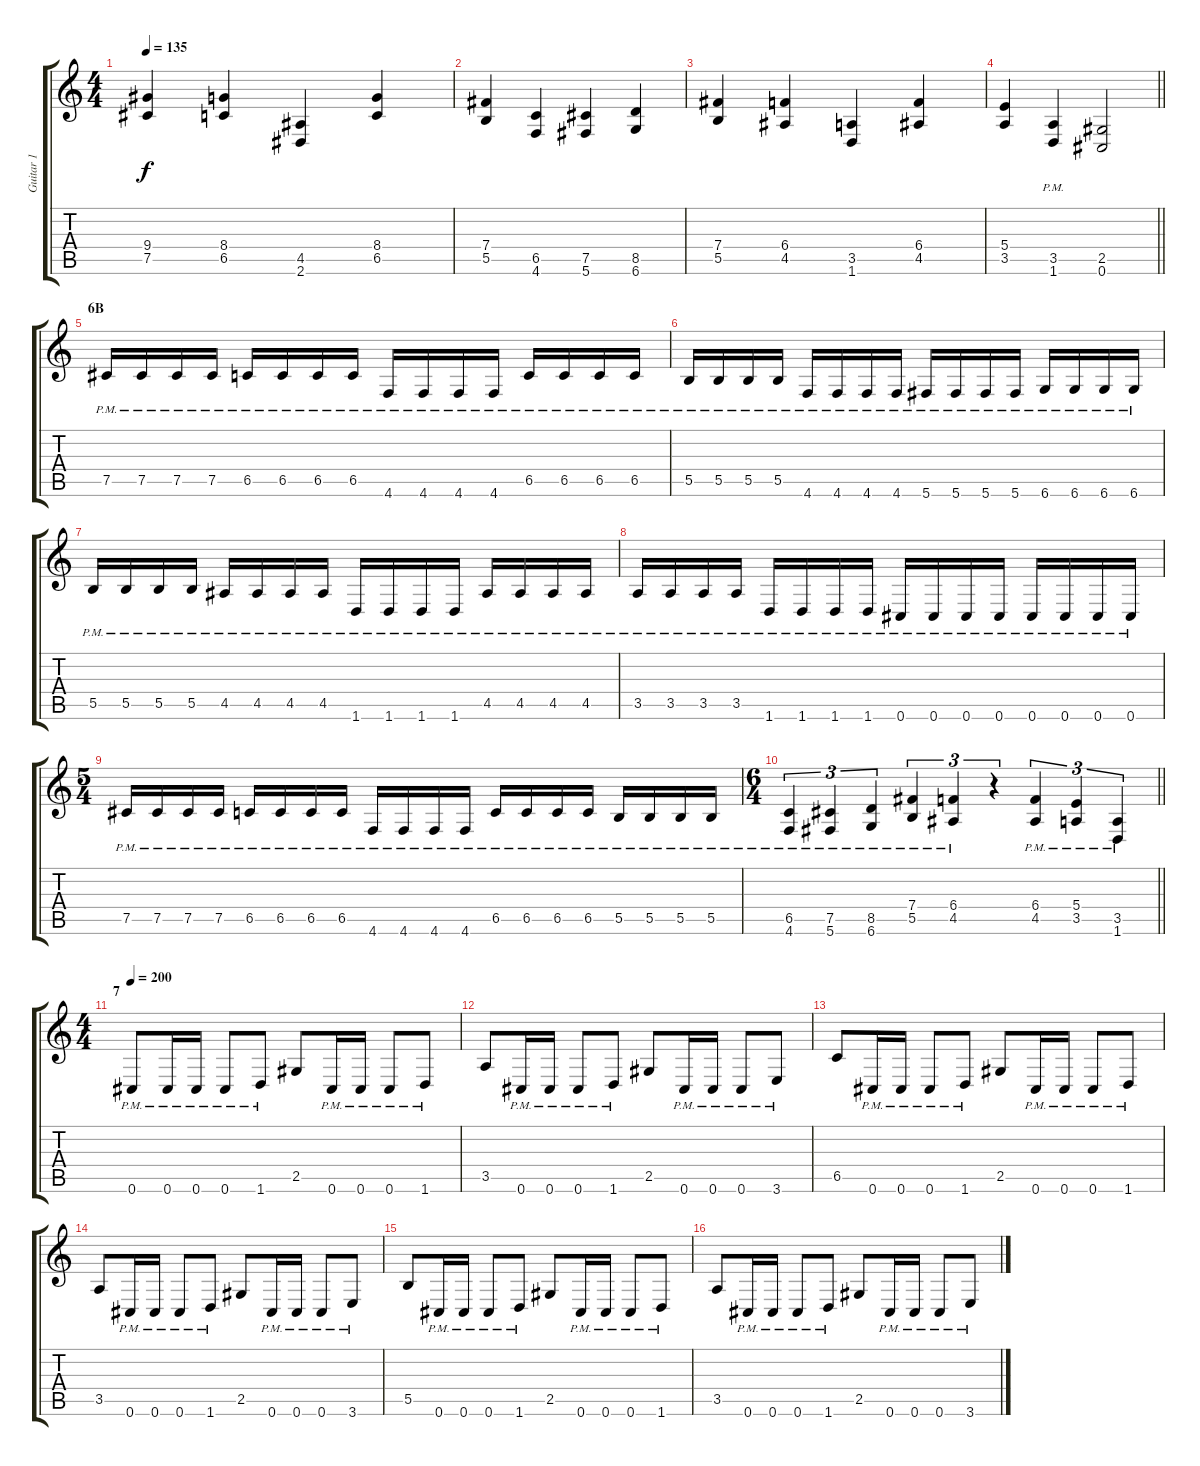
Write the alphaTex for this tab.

\track ("Guitar 1" "Guitar 1") {instrument distortionguitar}
\staff {score tabs}
\tuning (Db4 Ab3 E3 B2 Gb2 Db2) {hide}
\ts (4 4)
\tempo 135
\clef g2
\ks c
(9.4 7.5).4{dy f} (8.4 6.5).4 (4.5 2.6).4 (8.4 6.5).4 |
(7.4 5.5).4 (6.5 4.6).4 (7.5 5.6).4 (8.5 6.6).4 |
(7.4 5.5).4 (6.4 4.5).4 (3.5 1.6).4 (6.4 4.5).4 |
\barLineRight lightlight
(5.4 3.5).4 (3.5{pm} 1.6{pm}).4 (2.5 0.6).2 |
\section ("" "6B")
7.5{pm}.16 7.5{pm}.16 7.5{pm}.16 7.5{pm}.16 6.5{pm}.16 6.5{pm}.16 6.5{pm}.16 6.5{pm}.16 4.6{pm}.16 4.6{pm}.16 4.6{pm}.16 4.6{pm}.16 6.5{pm}.16 6.5{pm}.16 6.5{pm}.16 6.5{pm}.16 |
5.5{pm}.16 5.5{pm}.16 5.5{pm}.16 5.5{pm}.16 4.6{pm}.16 4.6{pm}.16 4.6{pm}.16 4.6{pm}.16 5.6{pm}.16 5.6{pm}.16 5.6{pm}.16 5.6{pm}.16 6.6{pm}.16 6.6{pm}.16 6.6{pm}.16 6.6{pm}.16 |
5.5{pm}.16 5.5{pm}.16 5.5{pm}.16 5.5{pm}.16 4.5{pm}.16 4.5{pm}.16 4.5{pm}.16 4.5{pm}.16 1.6{pm}.16 1.6{pm}.16 1.6{pm}.16 1.6{pm}.16 4.5{pm}.16 4.5{pm}.16 4.5{pm}.16 4.5{pm}.16 |
3.5{pm}.16 3.5{pm}.16 3.5{pm}.16 3.5{pm}.16 1.6{pm}.16 1.6{pm}.16 1.6{pm}.16 1.6{pm}.16 0.6{pm}.16 0.6{pm}.16 0.6{pm}.16 0.6{pm}.16 0.6{pm}.16 0.6{pm}.16 0.6{pm}.16 0.6{pm}.16 |
\ts (5 4)
7.5{pm}.16 7.5{pm}.16 7.5{pm}.16 7.5{pm}.16 6.5{pm}.16 6.5{pm}.16 6.5{pm}.16 6.5{pm}.16 4.6{pm}.16 4.6{pm}.16 4.6{pm}.16 4.6{pm}.16 6.5{pm}.16 6.5{pm}.16 6.5{pm}.16 6.5{pm}.16 5.5{pm}.16 5.5{pm}.16 5.5{pm}.16 5.5{pm}.16 |
\ts (6 4)
\barLineRight lightlight
(6.5{pm} 4.6{pm}).4{tu (3 2)} (7.5{pm} 5.6{pm}).4{tu (3 2)} (8.5{pm} 6.6{pm}).4{tu (3 2)} (7.4{pm} 5.5{pm}).4{tu (3 2)} (6.4{pm} 4.5{pm}).4{tu (3 2)} r.4{tu (3 2)} (6.4{pm} 4.5{pm}).4{tu (3 2)} (5.4{pm} 3.5{pm}).4{tu (3 2)} (3.5{pm} 1.6{pm}).4{tu (3 2)} |
\ts (4 4)
\section ("" "7")
\tempo 200
0.6{pm}.8 0.6{pm}.16 0.6{pm}.16 0.6{pm}.8 1.6{pm}.8 2.5.8 0.6{pm}.16 0.6{pm}.16 0.6{pm}.8 1.6{pm}.8 |
3.5.8 0.6{pm}.16 0.6{pm}.16 0.6{pm}.8 1.6{pm}.8 2.5.8 0.6{pm}.16 0.6{pm}.16 0.6{pm}.8 3.6{pm}.8 |
6.5.8 0.6{pm}.16 0.6{pm}.16 0.6{pm}.8 1.6{pm}.8 2.5.8 0.6{pm}.16 0.6{pm}.16 0.6{pm}.8 1.6{pm}.8 |
3.5.8 0.6{pm}.16 0.6{pm}.16 0.6{pm}.8 1.6{pm}.8 2.5.8 0.6{pm}.16 0.6{pm}.16 0.6{pm}.8 3.6{pm}.8 |
5.5.8 0.6{pm}.16 0.6{pm}.16 0.6{pm}.8 1.6{pm}.8 2.5.8 0.6{pm}.16 0.6{pm}.16 0.6{pm}.8 1.6{pm}.8 |
3.5.8 0.6{pm}.16 0.6{pm}.16 0.6{pm}.8 1.6{pm}.8 2.5.8 0.6{pm}.16 0.6{pm}.16 0.6{pm}.8 3.6{pm}.8
